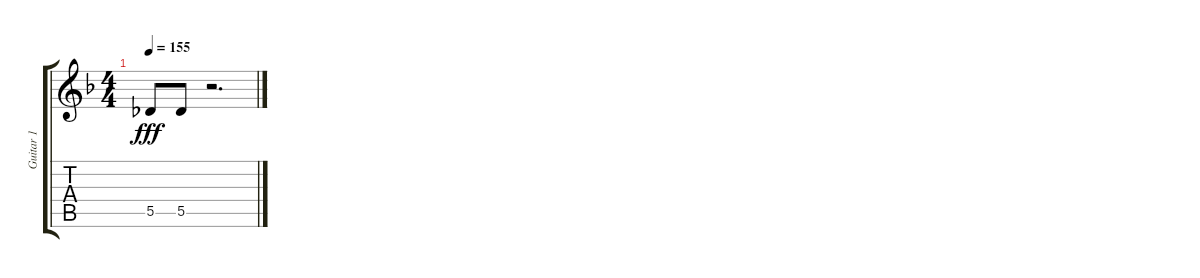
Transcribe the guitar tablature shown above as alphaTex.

\track ("Guitar 1" "Guitar 1") {instrument distortionguitar}
\staff {score tabs}
\tuning (Eb4 Bb3 Gb3 Db3 Ab2 Eb2) {hide}
\ts (4 4)
\tempo 155
\clef g2
\ks dminor
5.5.8{dy fff} 5.5.8 r.2{d}
